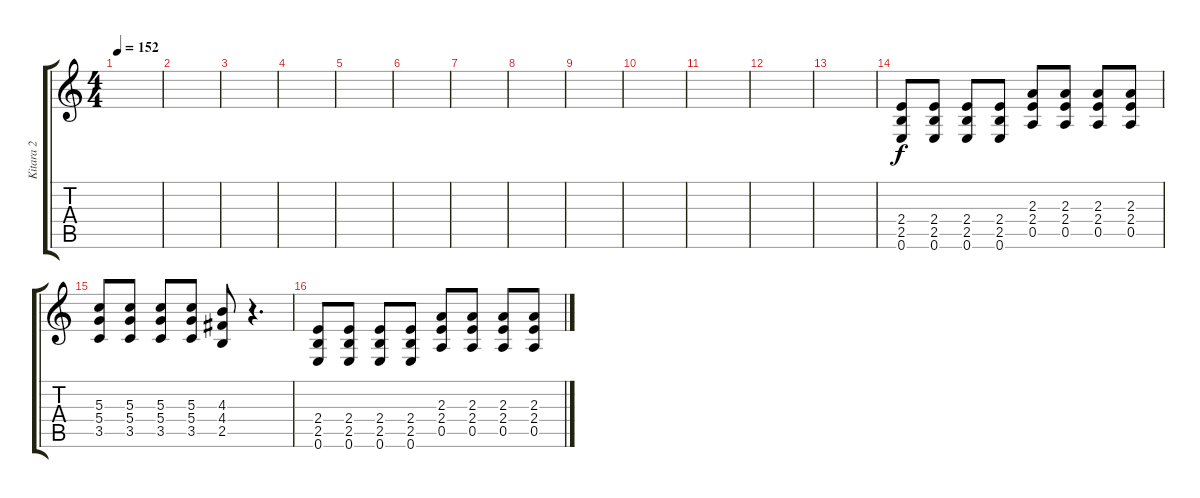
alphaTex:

\track ("Kitara 2 " "Kitara 2 ") {instrument distortionguitar}
\staff {score tabs}
\tuning (E4 B3 G3 D3 A2 E2) {hide}
\ts (4 4)
\tempo 152
\clef g2
\ks c
|
|
|
|
|
|
|
|
|
|
|
|
|
(2.4 2.5 0.6).8 (2.4 2.5 0.6).8 (2.4 2.5 0.6).8 (2.4 2.5 0.6).8 (2.3 2.4 0.5).8 (2.3 2.4 0.5).8 (2.3 2.4 0.5).8 (2.3 2.4 0.5).8 |
(5.3 5.4 3.5).8 (5.3 5.4 3.5).8 (5.3 5.4 3.5).8 (5.3 5.4 3.5).8 (4.3 4.4 2.5).8 r.4{d} |
(2.4 2.5 0.6).8 (2.4 2.5 0.6).8 (2.4 2.5 0.6).8 (2.4 2.5 0.6).8 (2.3 2.4 0.5).8 (2.3 2.4 0.5).8 (2.3 2.4 0.5).8 (2.3 2.4 0.5).8
